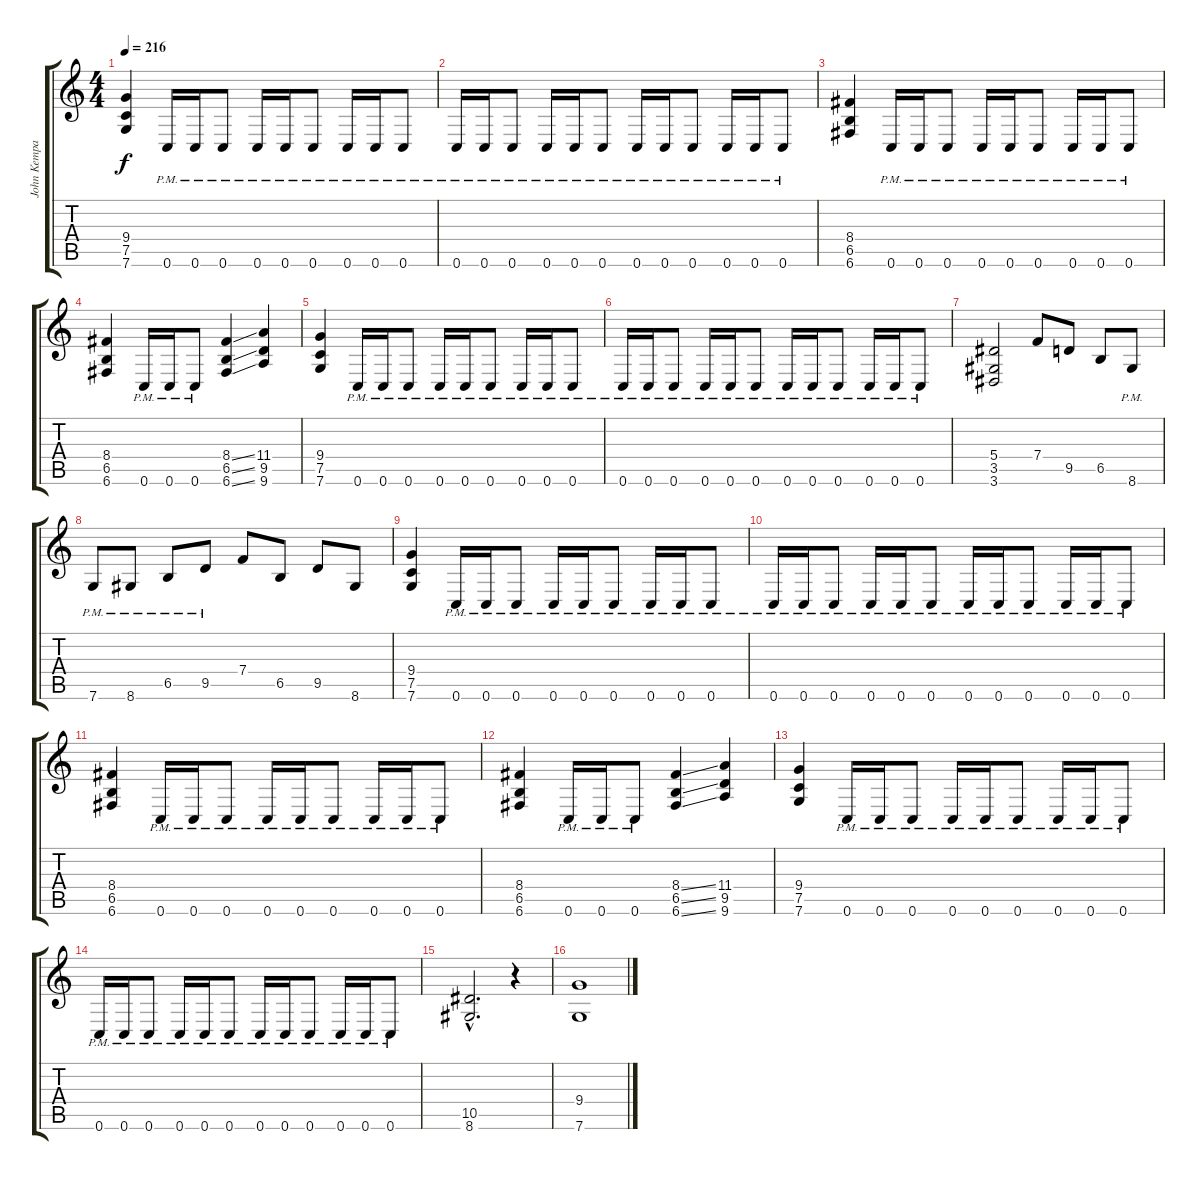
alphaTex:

\track ("John Kempainen (Rhythm Guitar)" "John Kempa") {instrument distortionguitar}
\staff {score tabs}
\tuning (C4 G3 Eb3 Bb2 F2 C2) {hide}
\ts (4 4)
\tempo 216
\clef g2
\ks c
(9.4 7.5 7.6).4{dy f} 0.6{pm}.16 0.6{pm}.16 0.6{pm}.8 0.6{pm}.16 0.6{pm}.16 0.6{pm}.8 0.6{pm}.16 0.6{pm}.16 0.6{pm}.8 |
0.6{pm}.16 0.6{pm}.16 0.6{pm}.8 0.6{pm}.16 0.6{pm}.16 0.6{pm}.8 0.6{pm}.16 0.6{pm}.16 0.6{pm}.8 0.6{pm}.16 0.6{pm}.16 0.6{pm}.8 |
(8.4 6.5 6.6).4 0.6{pm}.16 0.6{pm}.16 0.6{pm}.8 0.6{pm}.16 0.6{pm}.16 0.6{pm}.8 0.6{pm}.16 0.6{pm}.16 0.6{pm}.8 |
(8.4 6.5 6.6).4 0.6{pm}.16 0.6{pm}.16 0.6{pm}.8 (8.4{ss} 6.5{ss} 6.6{ss}).4 (11.4 9.5 9.6).4 |
(9.4 7.5 7.6).4 0.6{pm}.16 0.6{pm}.16 0.6{pm}.8 0.6{pm}.16 0.6{pm}.16 0.6{pm}.8 0.6{pm}.16 0.6{pm}.16 0.6{pm}.8 |
0.6{pm}.16 0.6{pm}.16 0.6{pm}.8 0.6{pm}.16 0.6{pm}.16 0.6{pm}.8 0.6{pm}.16 0.6{pm}.16 0.6{pm}.8 0.6{pm}.16 0.6{pm}.16 0.6{pm}.8 |
(5.4 3.5 3.6).2 7.4.8 9.5.8 6.5.8 8.6{pm}.8 |
7.6{pm}.8 8.6{pm}.8 6.5{pm}.8 9.5{pm}.8 7.4.8 6.5.8 9.5.8 8.6.8 |
(9.4 7.5 7.6).4 0.6{pm}.16 0.6{pm}.16 0.6{pm}.8 0.6{pm}.16 0.6{pm}.16 0.6{pm}.8 0.6{pm}.16 0.6{pm}.16 0.6{pm}.8 |
0.6{pm}.16 0.6{pm}.16 0.6{pm}.8 0.6{pm}.16 0.6{pm}.16 0.6{pm}.8 0.6{pm}.16 0.6{pm}.16 0.6{pm}.8 0.6{pm}.16 0.6{pm}.16 0.6{pm}.8 |
(8.4 6.5 6.6).4 0.6{pm}.16 0.6{pm}.16 0.6{pm}.8 0.6{pm}.16 0.6{pm}.16 0.6{pm}.8 0.6{pm}.16 0.6{pm}.16 0.6{pm}.8 |
(8.4 6.5 6.6).4 0.6{pm}.16 0.6{pm}.16 0.6{pm}.8 (8.4{ss} 6.5{ss} 6.6{ss}).4 (11.4 9.5 9.6).4 |
(9.4 7.5 7.6).4 0.6{pm}.16 0.6{pm}.16 0.6{pm}.8 0.6{pm}.16 0.6{pm}.16 0.6{pm}.8 0.6{pm}.16 0.6{pm}.16 0.6{pm}.8 |
0.6{pm}.16 0.6{pm}.16 0.6{pm}.8 0.6{pm}.16 0.6{pm}.16 0.6{pm}.8 0.6{pm}.16 0.6{pm}.16 0.6{pm}.8 0.6{pm}.16 0.6{pm}.16 0.6{pm}.8 |
(10.5{hac} 8.6{hac}).2{d} r.4 |
(9.4 7.6).1
